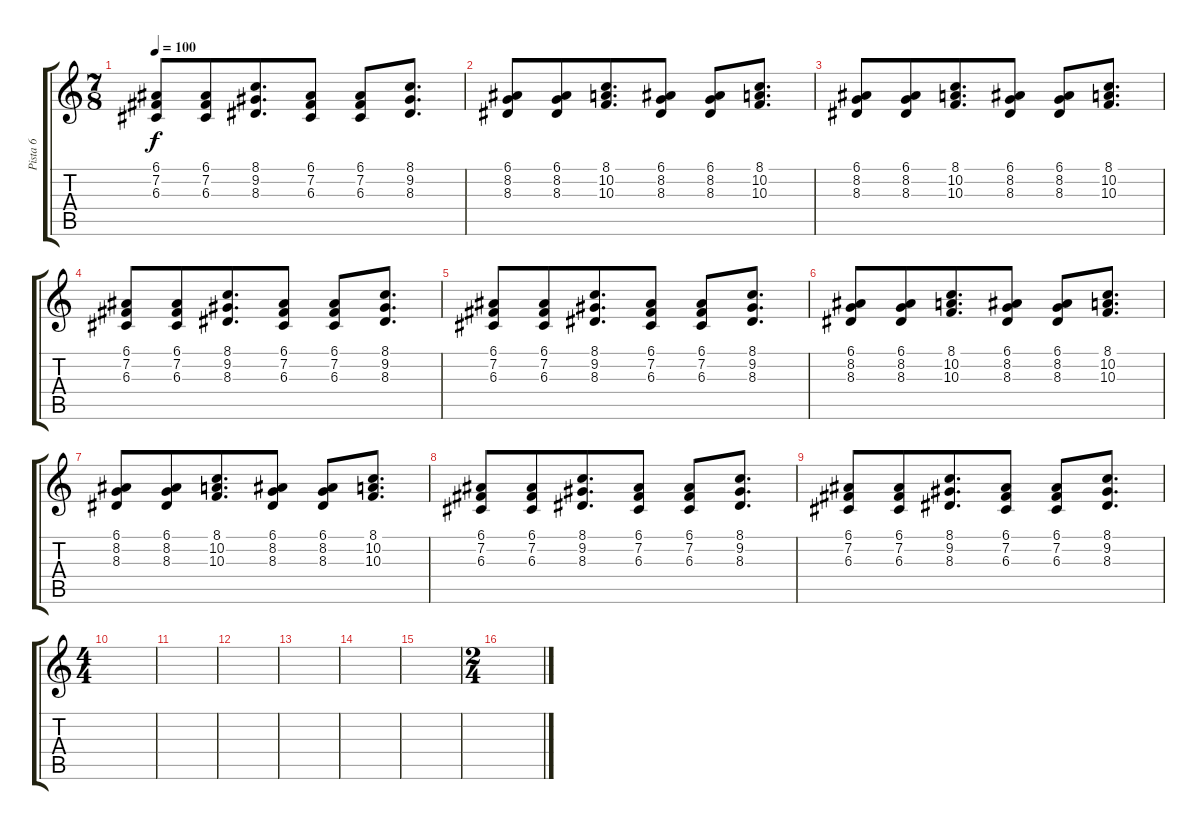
\track ("Pista 6" "Pista 6") {instrument acousticgrandpiano}
\staff {score tabs}
\tuning (E4 B3 G3 D3 A2 E2) {hide}
\ts (7 8)
\tempo 100
\clef g2
\ks c
(6.1 7.2 6.3).8{dy f} (6.1 7.2 6.3).8 (8.1 9.2 8.3).8{d} (6.1 7.2 6.3).8 (6.1 7.2 6.3).8 (8.1 9.2 8.3).8{d} |
(6.1 8.2 8.3).8 (6.1 8.2 8.3).8 (8.1 10.2 10.3).8{d} (6.1 8.2 8.3).8 (6.1 8.2 8.3).8 (8.1 10.2 10.3).8{d} |
(6.1 8.2 8.3).8 (6.1 8.2 8.3).8 (8.1 10.2 10.3).8{d} (6.1 8.2 8.3).8 (6.1 8.2 8.3).8 (8.1 10.2 10.3).8{d} |
(6.1 7.2 6.3).8 (6.1 7.2 6.3).8 (8.1 9.2 8.3).8{d} (6.1 7.2 6.3).8 (6.1 7.2 6.3).8 (8.1 9.2 8.3).8{d} |
(6.1 7.2 6.3).8 (6.1 7.2 6.3).8 (8.1 9.2 8.3).8{d} (6.1 7.2 6.3).8 (6.1 7.2 6.3).8 (8.1 9.2 8.3).8{d} |
(6.1 8.2 8.3).8 (6.1 8.2 8.3).8 (8.1 10.2 10.3).8{d} (6.1 8.2 8.3).8 (6.1 8.2 8.3).8 (8.1 10.2 10.3).8{d} |
(6.1 8.2 8.3).8 (6.1 8.2 8.3).8 (8.1 10.2 10.3).8{d} (6.1 8.2 8.3).8 (6.1 8.2 8.3).8 (8.1 10.2 10.3).8{d} |
(6.1 7.2 6.3).8 (6.1 7.2 6.3).8 (8.1 9.2 8.3).8{d} (6.1 7.2 6.3).8 (6.1 7.2 6.3).8 (8.1 9.2 8.3).8{d} |
(6.1 7.2 6.3).8 (6.1 7.2 6.3).8 (8.1 9.2 8.3).8{d} (6.1 7.2 6.3).8 (6.1 7.2 6.3).8 (8.1 9.2 8.3).8{d} |
\ts (4 4)
|
|
|
|
|
|
\ts (2 4)
